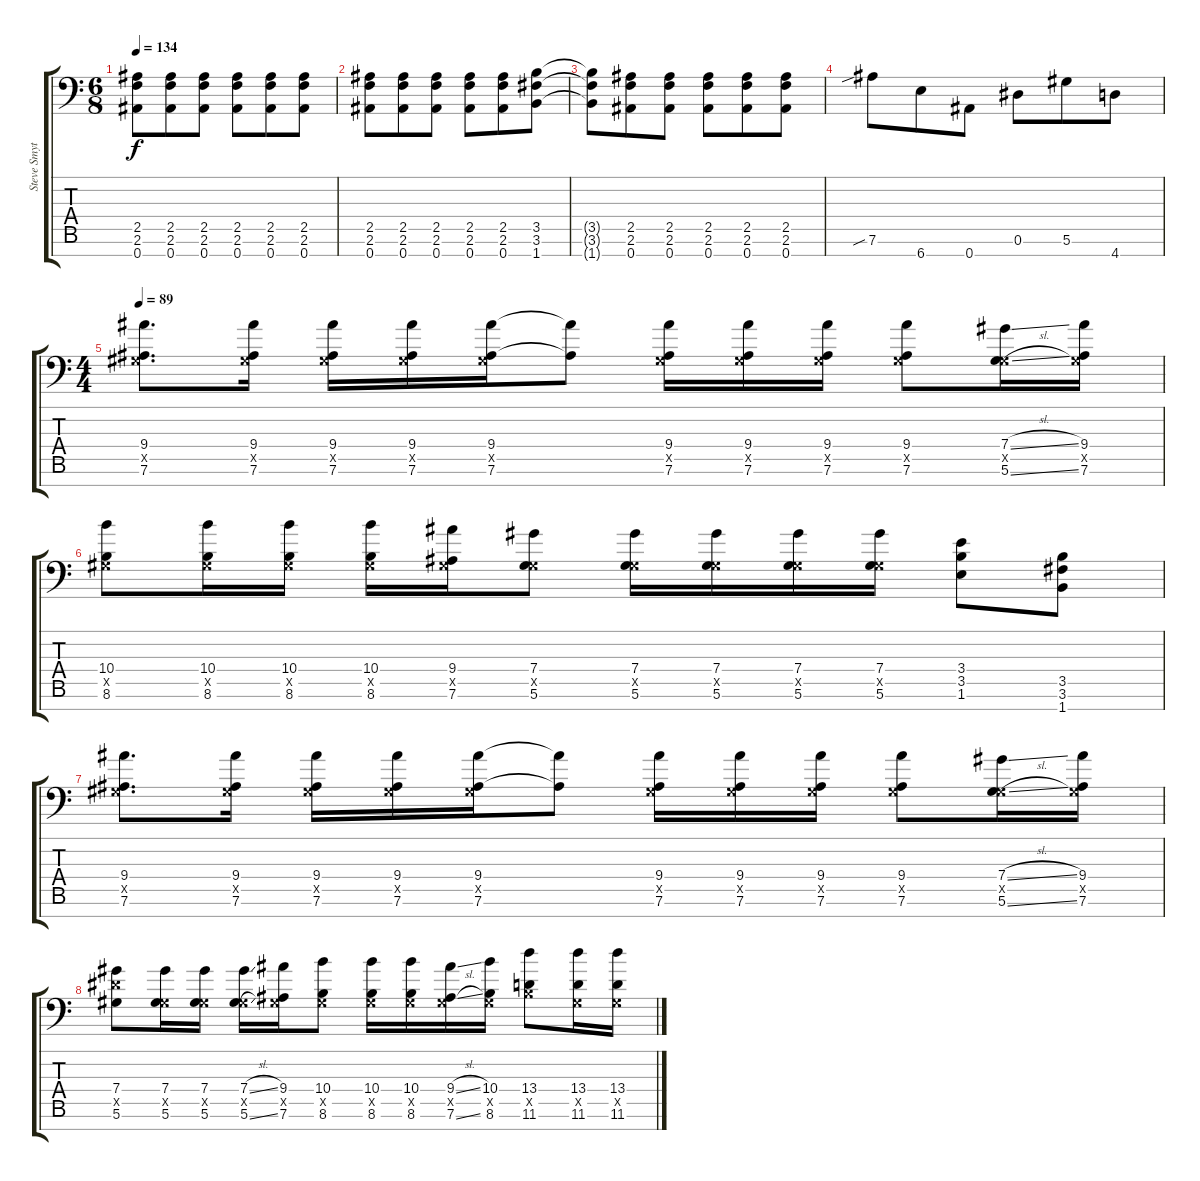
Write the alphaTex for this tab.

\track ("Steve Smyth" "Steve Smyt") {instrument distortionguitar}
\staff {score tabs}
\tuning (Eb4 Bb3 Gb3 Db3 Ab2 Eb2 Bb1) {hide}
\ts (6 8)
\tempo 134
\clef f4
\ks c
(2.5 2.6 0.7).8{dy f} (2.5 2.6 0.7).8 (2.5 2.6 0.7).8 (2.5 2.6 0.7).8 (2.5 2.6 0.7).8 (2.5 2.6 0.7).8 |
(2.5 2.6 0.7).8 (2.5 2.6 0.7).8 (2.5 2.6 0.7).8 (2.5 2.6 0.7).8 (2.5 2.6 0.7).8 (3.5 3.6 1.7).8 |
(3.5{t} 3.6{t} 1.7{t}).8 (2.5 2.6 0.7).8 (2.5 2.6 0.7).8 (2.5 2.6 0.7).8 (2.5 2.6 0.7).8 (2.5 2.6 0.7).8 |
7.6{sib}.8 6.7.8 0.7.8 0.6.8 5.6.8 4.7.8 |
\ts (4 4)
\tempo 89
(9.4 0.5{x} 7.6).8{d} (9.4 0.5{x} 7.6).16 (9.4 0.5{x} 7.6).16 (9.4 0.5{x} 7.6).16 (9.4 0.5{x} 7.6).16 (9.4{t} 7.6{t}).8 (9.4 0.5{x} 7.6).16 (9.4 0.5{x} 7.6).16 (9.4 0.5{x} 7.6).16 (9.4 0.5{x} 7.6).8 (7.4{sl} 0.5{x} 5.6{sl}).16 (9.4 0.5{x} 7.6).16 |
(10.4 0.5{x} 8.6).8 (10.4 0.5{x} 8.6).16 (10.4 0.5{x} 8.6).16 (10.4 0.5{x} 8.6).16 (9.4 0.5{x} 7.6).16 (7.4 0.5{x} 5.6).8 (7.4 0.5{x} 5.6).16 (7.4 0.5{x} 5.6).16 (7.4 0.5{x} 5.6).16 (7.4 0.5{x} 5.6).16 (3.4 3.5 1.6).8 (3.5 3.6 1.7).8 |
(9.4 0.5{x} 7.6).8{d} (9.4 0.5{x} 7.6).16 (9.4 0.5{x} 7.6).16 (9.4 0.5{x} 7.6).16 (9.4 0.5{x} 7.6).16 (9.4{t} 7.6{t}).8 (9.4 0.5{x} 7.6).16 (9.4 0.5{x} 7.6).16 (9.4 0.5{x} 7.6).16 (9.4 0.5{x} 7.6).8 (7.4{sl} 0.5{x} 5.6{sl}).16 (9.4 0.5{x} 7.6).16 |
(7.4 7.5{x} 5.6).8 (7.4 0.5{x} 5.6).16 (7.4 0.5{x} 5.6).16 (7.4{sl} 0.5{x} 5.6{sl}).16 (9.4 0.5{x} 7.6).16 (10.4 0.5{x} 8.6).8 (10.4 0.5{x} 8.6).16 (10.4 0.5{x} 8.6).16 (9.4{sl} 0.5{x} 7.6{sl}).16 (10.4 0.5{x} 8.6).16 (13.4 3.5{x} 11.6).8 (13.4 0.5{x} 11.6).16 (13.4 0.5{x} 11.6).16
